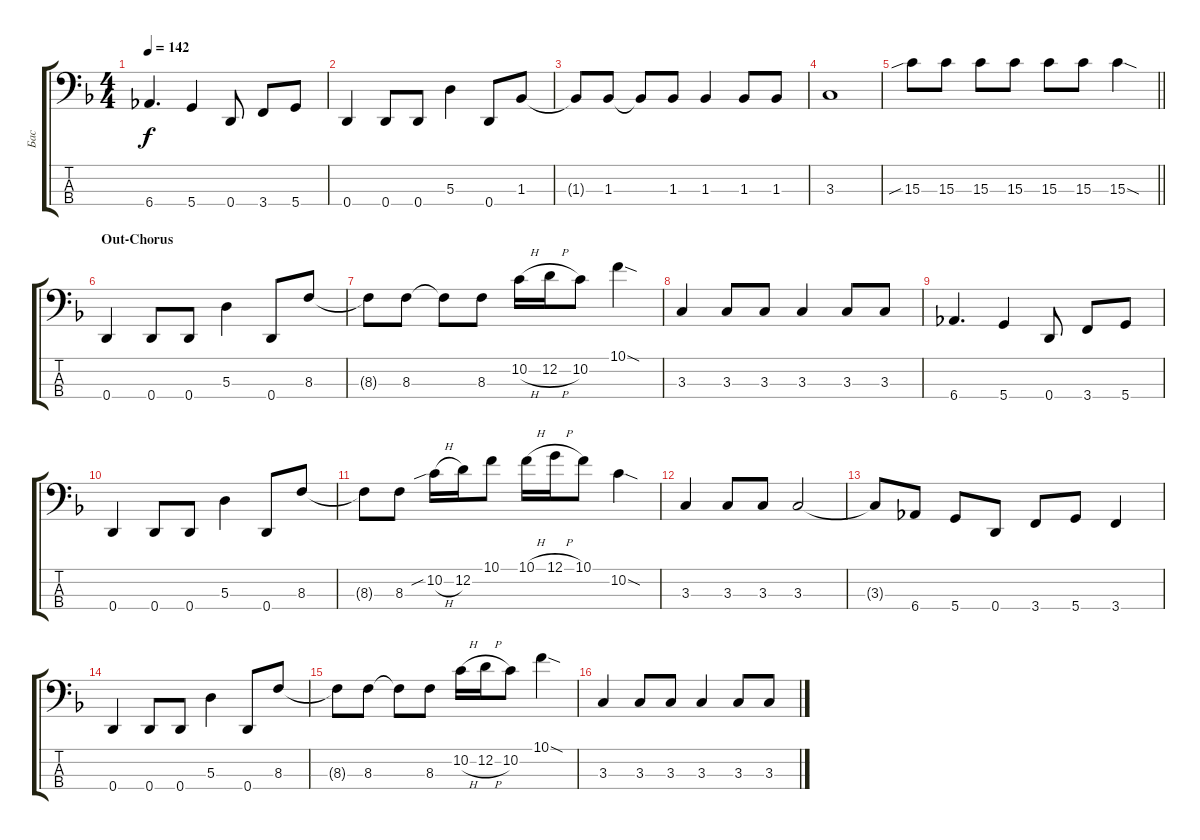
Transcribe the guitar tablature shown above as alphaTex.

\track ("Бас" "Бас") {instrument electricbassfinger}
\staff {score tabs}
\tuning (G2 D2 A1 D1) {hide}
\ts (4 4)
\tempo 142
\clef f4
\ks dminor
6.4.4{d dy f} 5.4.4 0.4.8 3.4.8 5.4.8 |
0.4.4 0.4.8 0.4.8 5.3.4 0.4.8 1.3.8 |
1.3{t}.8 1.3.8 1.3{t}.8 1.3.8 1.3.4 1.3.8 1.3.8 |
3.3.1 |
\barLineRight lightlight
15.3{sib}.8 15.3.8 15.3.8 15.3.8 15.3.8 15.3.8 15.3{sod}.4 |
\section ("" "Out-Chorus")
0.4.4 0.4.8 0.4.8 5.3.4 0.4.8 8.3.8 |
8.3{t}.8 8.3.8 8.3{t}.8 8.3.8 10.2{h}.16 12.2{h}.16 10.2.8 10.1{sod}.4 |
3.3.4 3.3.8 3.3.8 3.3.4 3.3.8 3.3.8 |
6.4.4{d} 5.4.4 0.4.8 3.4.8 5.4.8 |
0.4.4 0.4.8 0.4.8 5.3.4 0.4.8 8.3.8 |
8.3{t}.8 8.3.8 10.2{sib h}.16 12.2.16 10.1.8 10.1{h}.16 12.1{h}.16 10.1.8 10.2{sod}.4 |
3.3.4 3.3.8 3.3.8 3.3.2 |
3.3{t}.8 6.4.8 5.4.8 0.4.8 3.4.8 5.4.8 3.4.4 |
0.4.4 0.4.8 0.4.8 5.3.4 0.4.8 8.3.8 |
8.3{t}.8 8.3.8 8.3{t}.8 8.3.8 10.2{h}.16 12.2{h}.16 10.2.8 10.1{sod}.4 |
3.3.4 3.3.8 3.3.8 3.3.4 3.3.8 3.3.8
